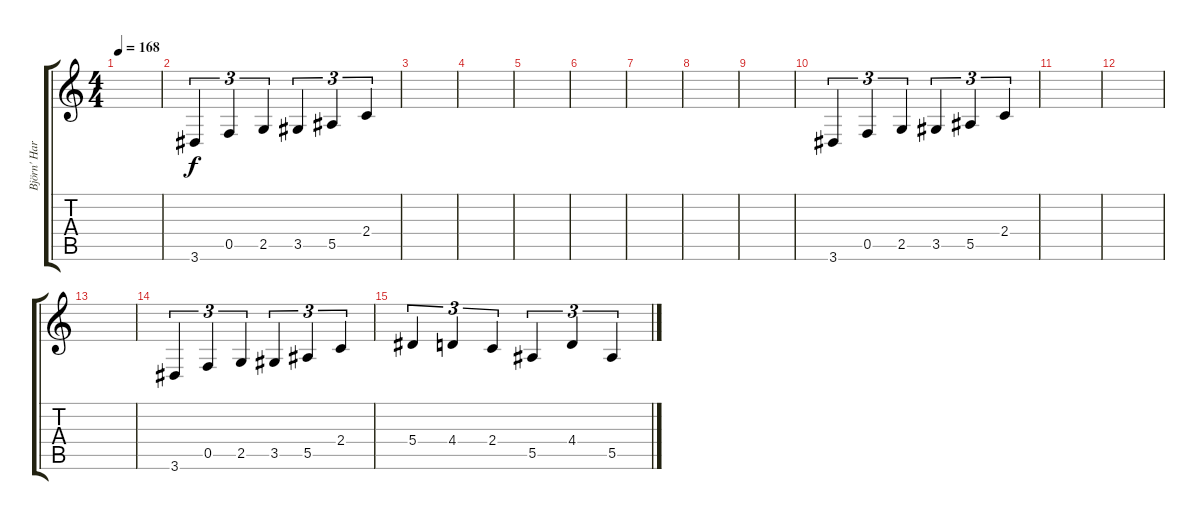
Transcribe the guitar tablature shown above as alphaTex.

\track ("Björn' Harmonizer" "Björn' Har") {instrument distortionguitar}
\staff {score tabs}
\tuning (C4 G3 Eb3 Bb2 F2 C2) {hide}
\ts (4 4)
\tempo 168
\clef g2
\ks c
|
3.6.4{tu (3 2) balance 4} 0.5.4{tu (3 2)} 2.5.4{tu (3 2)} 3.5.4{tu (3 2)} 5.5.4{tu (3 2)} 2.4.4{tu (3 2)} |
|
|
|
|
|
|
|
3.6.4{tu (3 2)} 0.5.4{tu (3 2)} 2.5.4{tu (3 2)} 3.5.4{tu (3 2)} 5.5.4{tu (3 2)} 2.4.4{tu (3 2)} |
|
|
|
3.6.4{tu (3 2)} 0.5.4{tu (3 2)} 2.5.4{tu (3 2)} 3.5.4{tu (3 2)} 5.5.4{tu (3 2)} 2.4.4{tu (3 2)} |
5.4.4{tu (3 2)} 4.4.4{tu (3 2)} 2.4.4{tu (3 2)} 5.5.4{tu (3 2)} 4.4.4{tu (3 2)} 5.5.4{tu (3 2)}
